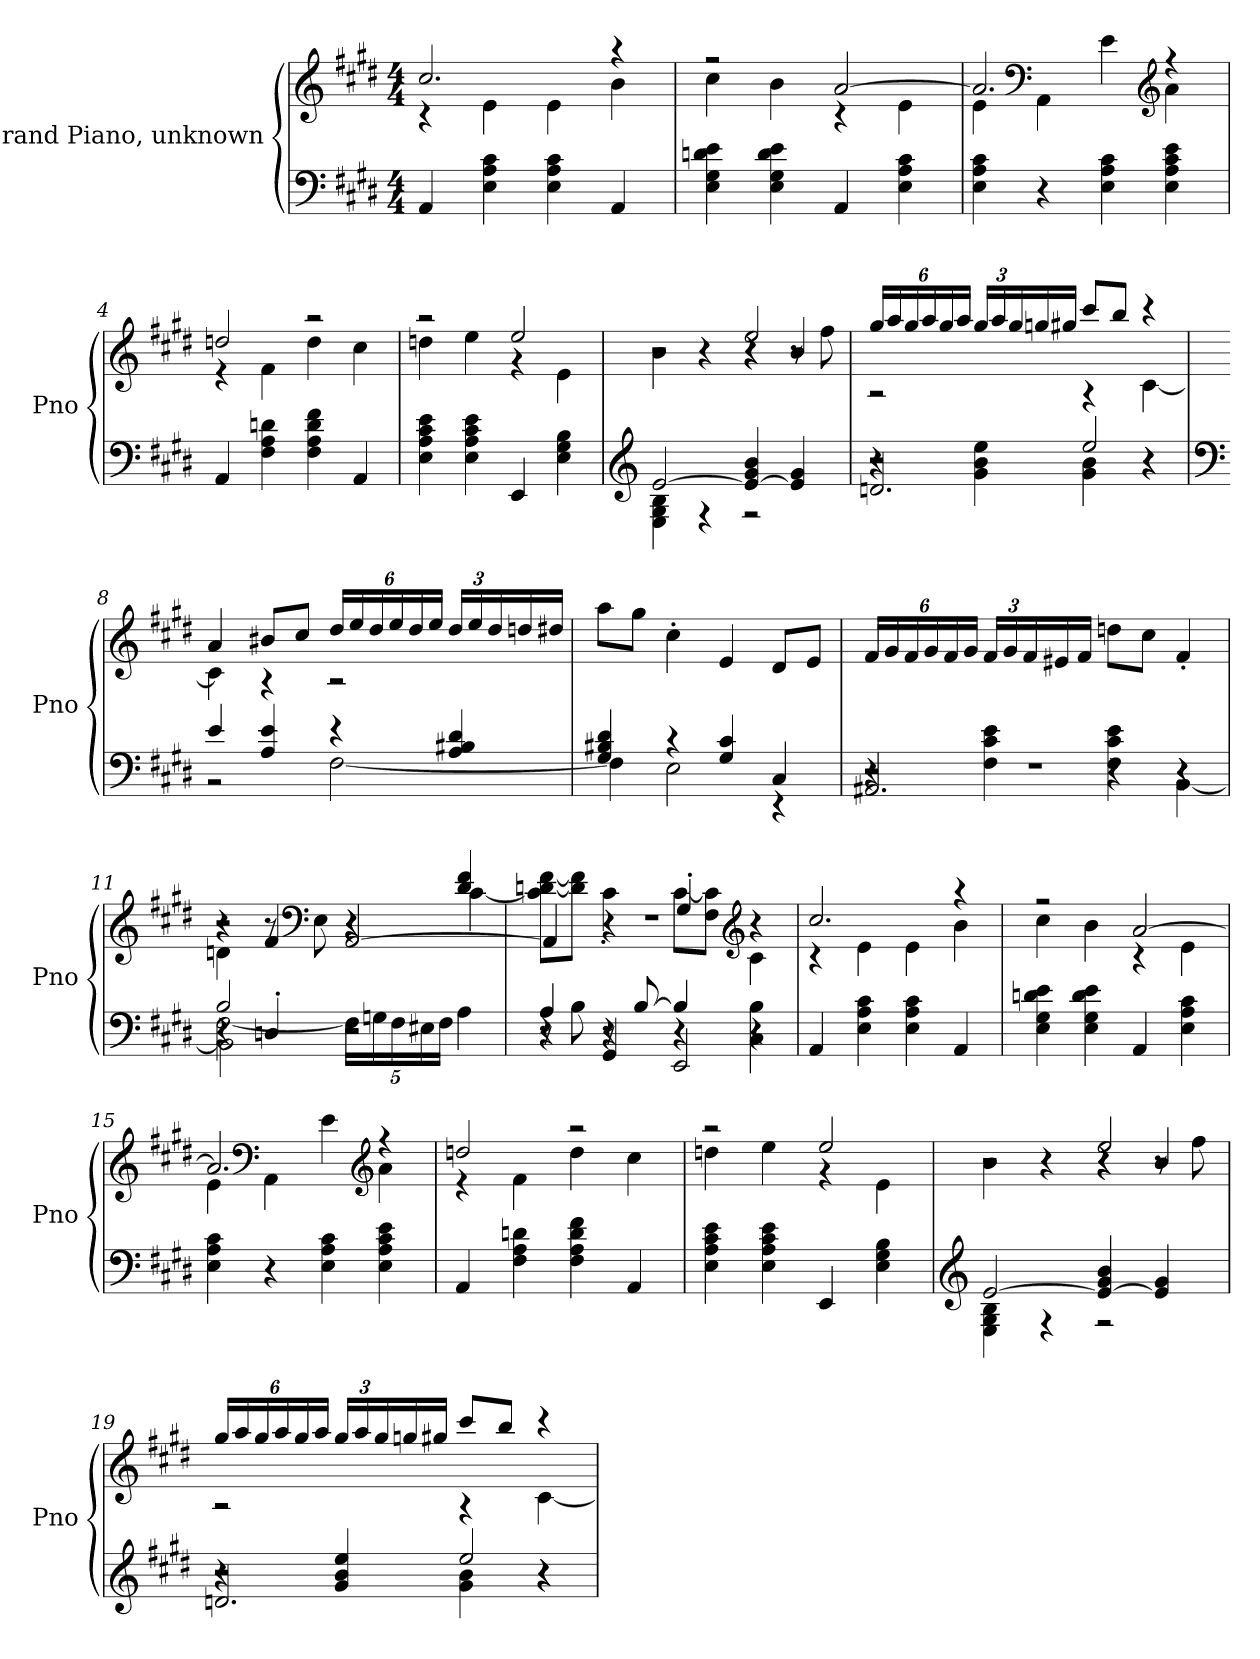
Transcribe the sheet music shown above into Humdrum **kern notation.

**kern	**kern
*part1	*part1
*staff2	*staff1
*I"Grand Piano, unknown	*
*I'Pno	*
*clefF4	*clefG2
*k[f#c#g#d#]	*k[f#c#g#d#]
*M4/4	*M4/4
*MM120	*MM120
=1	=1
*	*^
4AA/	2.cc#/	4r
4E\ 4A\ 4c#\	.	4e\
4E\ 4A\ 4c#\	.	4e\
4AA/	4r	4b\
=2	=2	=2
4E\ 4G#\ 4dn\ 4e\	2r	4cc#\
4E\ 4G#\ 4d\ 4e\	.	4b\
4AA/	[2a/	4r
4E\ 4A\ 4c#\	.	4e\
=3	=3	=3
4E\ 4A\ 4c#\	2.a/]	4e\
*	*clefF4	*
4r	.	4AA\
4E\ 4A\ 4c#\	.	4e\
*	*clefG2	*
4E\ 4A\ 4c#\ 4e\	4r	4a\
=4	=4	=4
4AA/	2ddn/	4r
4F#\ 4A\ 4dn\	.	4f#\
4F#\ 4A\ 4d\ 4f#\	2r	4dd\
4AA/	.	4cc#\
=5	=5	=5
4E\ 4A\ 4c#\ 4e\	2r	4ddn\
4E\ 4A\ 4c#\ 4e\	.	4ee\
4EE/	2ee/	4r
4E\ 4G#\ 4B\	.	4e\
*	*v	*v
=6	=6
*clefG2	*
*^	*^
*	*	*	*^
[2e/	4E\ 4G#\ 4B\	2r	4b\	2r
.	4r	.	4r	.
4e/_ 4g#/ 4b/	2r	2ee/	4r	4r
4e/] 4g#/	.	.	8r	4b/
.	.	.	8ff#\	.
*	*	*v	*v	*v
!!LO:LB:g=z
=7	=7	=7
*	*^	*
*	*	*	*Xbrackettup
*	*	*	*^
2r	4r	2.dn/	24gg#/LL	2r
.	.	.	24aa/	.
.	.	.	24gg#/	.
.	.	.	24aa/	.
.	.	.	24gg#/	.
.	.	.	24aa/JJ	.
.	4g#\ 4b\ 4ee\	.	24gg#/LL	.
.	.	.	24aa/	.
.	.	.	24gg#/	.
.	.	.	16ggn/	.
.	.	.	16gg#X/JJ	.
2ee/	4g#\ 4b\	.	8ccc#/L	4r
.	.	.	8bb/J	.
.	4r	4r	4r	[4c#\
*v	*v	*v	*	*
=8	=8	=8
*clefF4	*	*
*^	*	*
4e/	2r	4a/	4c#\]
4A/ 4e/	.	8b#X/L	4r
.	.	8cc#/J	.
4r	[2F#\	24dd#/LL	2r
.	.	24ee/	.
.	.	24dd#/	.
.	.	24ee/	.
.	.	24dd#/	.
.	.	24ee/JJ	.
4A/ 4B#X/ 4d#/	.	24dd#/LL	.
.	.	24ee/	.
.	.	24dd#/	.
.	.	16ddn/	.
.	.	16dd#X/JJ	.
*	*	*v	*v
=9	=9	=9
4G#/ 4B#X/ 4d#/	4F#\]	8aa\L
.	.	8gg#\J
4r	2E\	4cc#'\
4G#/ 4c#/	.	4e/
4C#/	4r	8d#/L
.	.	8e/J
!!LO:LB:g=z
=10	=10	=10
*^	*^	*
1r	4r	2.AA#X/	2r	24f#/LL
.	.	.	.	24g#/
.	.	.	.	24f#/
.	.	.	.	24g#/
.	.	.	.	24f#/
.	.	.	.	24g#/JJ
.	4F#\ 4c#\ 4e\	.	.	24f#/LL
.	.	.	.	24g#/
.	.	.	.	24f#/
.	.	.	.	16e#X/
.	.	.	.	16f#/JJ
.	4F#\ 4c#\ 4e\	.	4r	8ddn\L
.	.	.	.	8cc#\J
.	4r	4r	[4BB\	4f#'/
=11	=11	=11	=11	=11
*	*	*	*	*^
*	*	*	*	*	*^
2B/	[2F#\	4r	2BB\]	2r	4dn\	4r
.	.	4Dn'/	.	.	8r	4f#/
*	*	*	*	*clefF4	*	*
.	.	.	.	.	8E\	.
*	*Xbrackettup	*	*	*	*	*
2r	20F#\LL]	2r	2r	4r	4r	[2AA/
.	20Gn\	.	.	.	.	.
.	20F#\	.	.	.	.	.
.	20E#X\	.	.	.	.	.
.	20F#\JJ	.	.	.	.	.
.	4A\	.	.	4d/ 4f#/	[4c#\	.
*	*	*v	*v	*	*	*
=12	=12	=12	=12	=12	=12
4r	8r	4A/	1r	8c#\] [8dn\ [8f#\L	4AA/]
.	8B\	.	.	8d\] 8f#\]J	.
8r	4r	4GG#/	.	4c#'\	4r
[8B/	.	.	.	.	.
4B/]	4r	2EE/	.	[8c#\L	4G#'/
.	.	.	.	8F#\ 8c#\]J	.
*	*	*	*clefG2	*	*
4r	4C#\ 4B\	.	.	4c#\	4r
*v	*v	*v	*	*	*
*	*	*v	*v
!!LO:LB:g=z
=13	=13	=13
4AA/	2.cc#/	4r
4E\ 4A\ 4c#\	.	4e\
4E\ 4A\ 4c#\	.	4e\
4AA/	4r	4b\
=14	=14	=14
4E\ 4G#\ 4dn\ 4e\	2r	4cc#\
4E\ 4G#\ 4d\ 4e\	.	4b\
4AA/	[2a/	4r
4E\ 4A\ 4c#\	.	4e\
=15	=15	=15
4E\ 4A\ 4c#\	2.a/]	4e\
*	*clefF4	*
4r	.	4AA\
4E\ 4A\ 4c#\	.	4e\
*	*clefG2	*
4E\ 4A\ 4c#\ 4e\	4r	4a\
=16	=16	=16
4AA/	2ddn/	4r
4F#\ 4A\ 4dn\	.	4f#\
4F#\ 4A\ 4d\ 4f#\	2r	4dd\
4AA/	.	4cc#\
=17	=17	=17
4E\ 4A\ 4c#\ 4e\	2r	4ddn\
4E\ 4A\ 4c#\ 4e\	.	4ee\
4EE/	2ee/	4r
4E\ 4G#\ 4B\	.	4e\
*	*v	*v
=18	=18
*clefG2	*
*^	*^
*	*	*	*^
[2e/	4E\ 4G#\ 4B\	2r	4b\	2r
.	4r	.	4r	.
4e/_ 4g#/ 4b/	2r	2ee/	4r	4r
4e/] 4g#/	.	.	8r	4b/
.	.	.	8ff#\	.
*	*	*	*v	*v
!!LO:LB:g=z
=19	=19	=19	=19
*	*^	*	*
4r	2r	2.dn/	24gg#/LL	2r
.	.	.	24aa/	.
.	.	.	24gg#/	.
.	.	.	24aa/	.
.	.	.	24gg#/	.
.	.	.	24aa/JJ	.
4g#/ 4b/ 4ee/	.	.	24gg#/LL	.
.	.	.	24aa/	.
.	.	.	24gg#/	.
.	.	.	16ggn/	.
.	.	.	16gg#X/JJ	.
2ee/	4g#\ 4b\	.	8ccc#/L	4r
.	.	.	8bb/J	.
.	4r	4r	4r	[4c#\
*v	*v	*v	*	*
*	*v	*v
=	=
*-	*-
